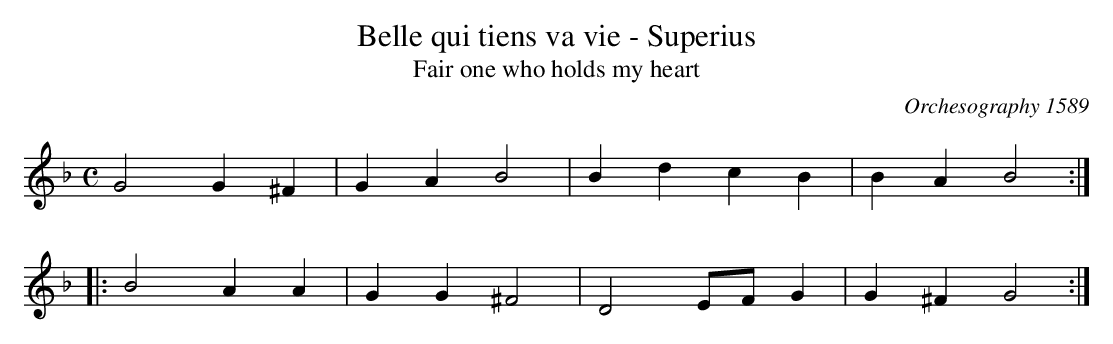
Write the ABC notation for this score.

X:1
T:Belle qui tiens va vie - Superius
T:Fair one who holds my heart
C:Orchesography 1589
L:1/4
M:C
K:G dorian
G2 G^F|GA B2|Bd cB|BA B2 ::
B2 AA |GG ^F2|D2 E/F/ G|G^F G2:|
